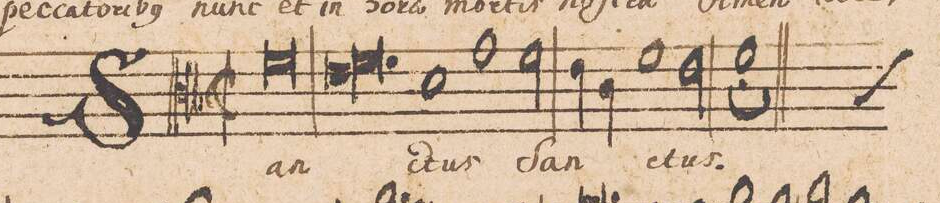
**kern	**text
*I"[CANTVS.]	*
*clefC3	*
*k[b-]	*
*met(c|)	*
*M2/1	*
*all\right	*
0f	San-
=2-	=2-
*lig	*
1e	.
1.f	.
*Xlig	*
=3-	=3-
1d	-ctus
1g\	.
=4-	=4-
*2\right	*
2f\	San-
4e\	.
4c\	.
1f\	.
=5-	=5-
2e\	.
*custos:B	*
1f;<	-tus.
=6||	=6||
*-	*-
